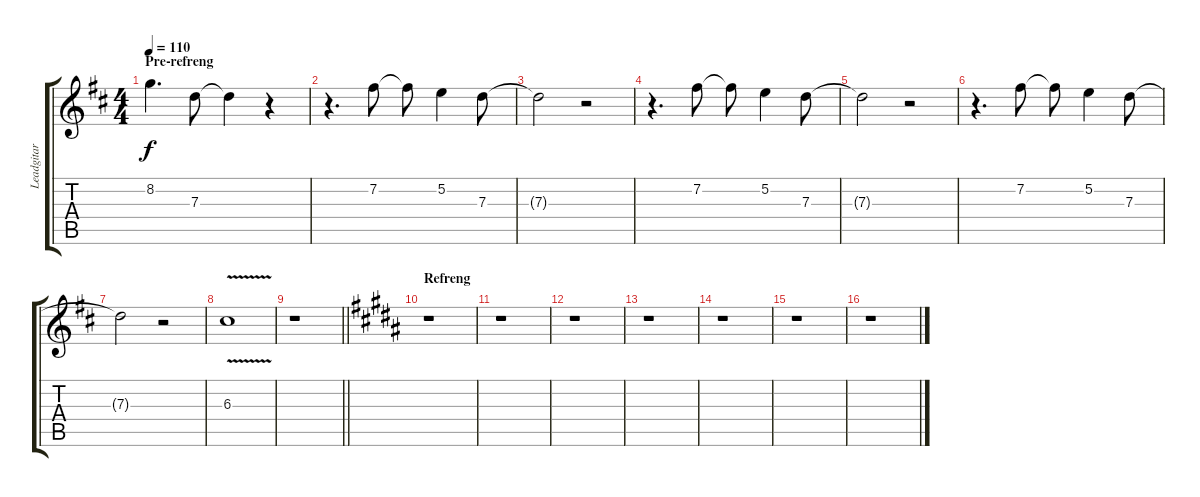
\track ("Leadgitar" "Leadgitar") {instrument distortionguitar}
\staff {score tabs}
\tuning (E4 B3 G3 D3 A2 E2) {hide}
\ts (4 4)
\section ("" "Pre-refreng")
\tempo 110
\clef g2
\ks d
8.2{t}.4{d dy f} 7.3.8 7.3{t}.4 r.4 |
r.4{d} 7.2.8 7.2{t}.8 5.2.4 7.3.8 |
7.3{t}.2 r.2 |
r.4{d} 7.2.8 7.2{t}.8 5.2.4 7.3.8 |
7.3{t}.2 r.2 |
r.4{d} 7.2.8 7.2{t}.8 5.2.4 7.3.8 |
7.3{t}.2 r.2 |
6.3{v}.1 |
\barLineRight lightlight
r.1 |
\section ("" "Refreng")
\ks b
r.1 |
r.1 |
r.1 |
r.1 |
r.1 |
r.1 |
r.1
